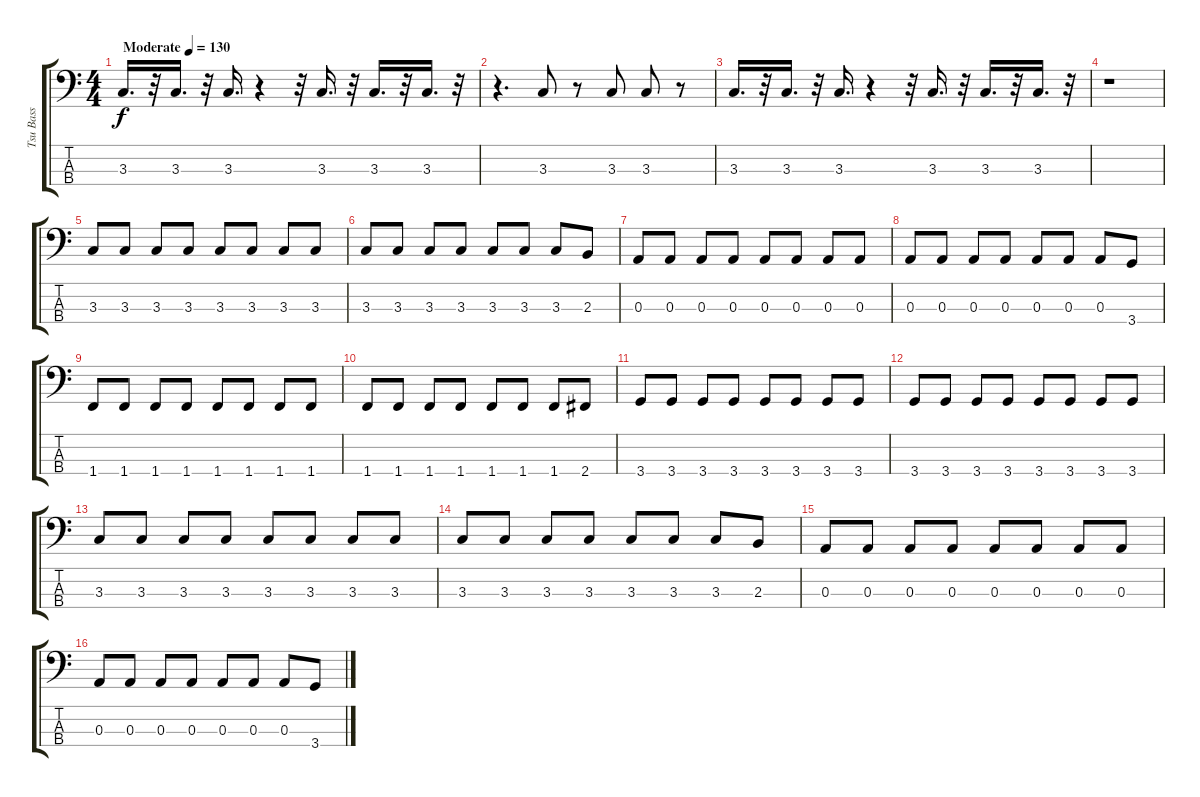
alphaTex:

\track ("Tsu Bass" "Tsu Bass") {instrument synthbass2}
\staff {score tabs}
\tuning (G2 D2 A1 E1) {hide}
\ts (4 4)
\tempo (130 "Moderate")
\clef f4
\ks c
3.3.16{d dy f instrument synthbass2} r.32 3.3.16{d} r.32 3.3.16{d} r.4 r.32 3.3.16{d} r.32 3.3.16{d} r.32 3.3.16{d} r.32 |
r.4{d} 3.3.8 r.8 3.3.8 3.3.8 r.8 |
3.3.16{d} r.32 3.3.16{d} r.32 3.3.16{d} r.4 r.32 3.3.16{d} r.32 3.3.16{d} r.32 3.3.16{d} r.32 |
r.1 |
3.3.8 3.3.8 3.3.8 3.3.8 3.3.8 3.3.8 3.3.8 3.3.8 |
3.3.8 3.3.8 3.3.8 3.3.8 3.3.8 3.3.8 3.3.8 2.3.8 |
0.3.8 0.3.8 0.3.8 0.3.8 0.3.8 0.3.8 0.3.8 0.3.8 |
0.3.8 0.3.8 0.3.8 0.3.8 0.3.8 0.3.8 0.3.8 3.4.8 |
1.4.8 1.4.8 1.4.8 1.4.8 1.4.8 1.4.8 1.4.8 1.4.8 |
1.4.8 1.4.8 1.4.8 1.4.8 1.4.8 1.4.8 1.4.8 2.4.8 |
3.4.8 3.4.8 3.4.8 3.4.8 3.4.8 3.4.8 3.4.8 3.4.8 |
3.4.8 3.4.8 3.4.8 3.4.8 3.4.8 3.4.8 3.4.8 3.4.8 |
3.3.8 3.3.8 3.3.8 3.3.8 3.3.8 3.3.8 3.3.8 3.3.8 |
3.3.8 3.3.8 3.3.8 3.3.8 3.3.8 3.3.8 3.3.8 2.3.8 |
0.3.8 0.3.8 0.3.8 0.3.8 0.3.8 0.3.8 0.3.8 0.3.8 |
0.3.8 0.3.8 0.3.8 0.3.8 0.3.8 0.3.8 0.3.8 3.4.8
